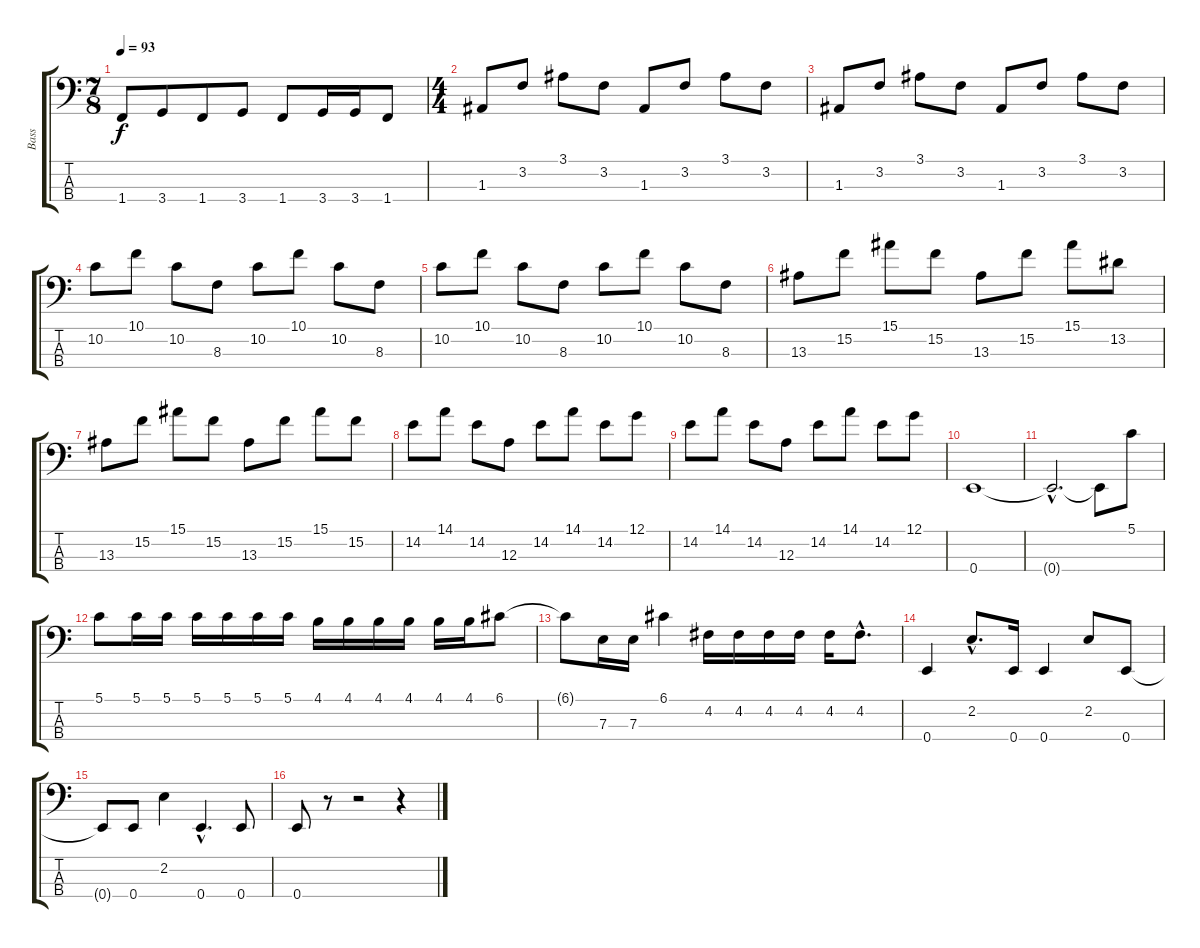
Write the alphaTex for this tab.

\track ("Bass" "Bass") {instrument electricbassfinger}
\staff {score tabs}
\tuning (G2 D2 A1 E1) {hide}
\ts (7 8)
\tempo 93
\clef f4
\ks c
1.4.8{dy f} 3.4.8 1.4.8 3.4.8 1.4.8 3.4.16 3.4.16 1.4.8 |
\ts (4 4)
1.3.8 3.2.8 3.1.8 3.2.8 1.3.8 3.2.8 3.1.8 3.2.8 |
1.3.8 3.2.8 3.1.8 3.2.8 1.3.8 3.2.8 3.1.8 3.2.8 |
10.2.8 10.1.8 10.2.8 8.3.8 10.2.8 10.1.8 10.2.8 8.3.8 |
10.2.8 10.1.8 10.2.8 8.3.8 10.2.8 10.1.8 10.2.8 8.3.8 |
13.3.8 15.2.8 15.1.8 15.2.8 13.3.8 15.2.8 15.1.8 13.2.8 |
13.3.8 15.2.8 15.1.8 15.2.8 13.3.8 15.2.8 15.1.8 15.2.8 |
14.2.8 14.1.8 14.2.8 12.3.8 14.2.8 14.1.8 14.2.8 12.1.8 |
14.2.8 14.1.8 14.2.8 12.3.8 14.2.8 14.1.8 14.2.8 12.1.8 |
0.4.1 |
0.4{hac t}.2{d} 0.4{t}.8 5.1.8 |
5.1.8 5.1.16 5.1.16 5.1.16 5.1.16 5.1.16 5.1.16 4.1.16 4.1.16 4.1.16 4.1.16 4.1.16 4.1.16 6.1.8 |
6.1{t}.8 7.3.16 7.3.16 6.1.4 4.2.16 4.2.16 4.2.16 4.2.16 4.2.16 4.2{hac}.8{d} |
0.4.4 2.2{hac}.8{d} 0.4.16 0.4.4 2.2.8 0.4.8 |
0.4{t}.8 0.4.8 2.2.4 0.4{hac}.4{d} 0.4.8 |
0.4.8 r.8 r.2 r.4
